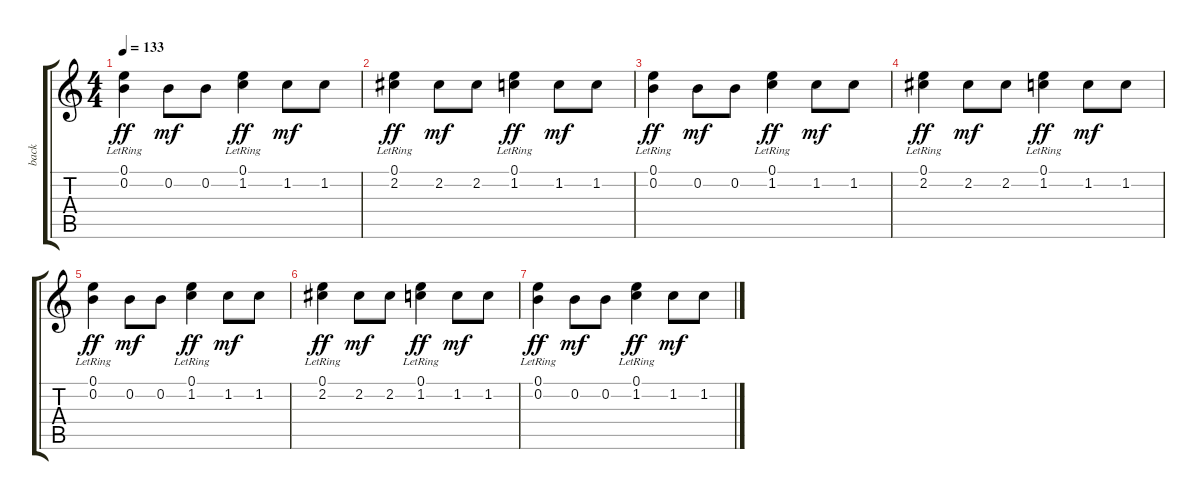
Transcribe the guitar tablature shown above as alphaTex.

\track ("back" "back") {instrument distortionguitar}
\staff {score tabs}
\tuning (E4 B3 G3 D3 A2 E2) {hide}
\ts (4 4)
\tempo 133
\clef g2
\ks c
(0.1{lr} 0.2{lr}).4{dy ff} 0.2.8{dy mf} 0.2.8 (0.1{lr} 1.2{lr}).4{dy ff} 1.2.8{dy mf} 1.2.8 |
(0.1{lr} 2.2{lr}).4{dy ff} 2.2.8{dy mf} 2.2.8 (0.1{lr} 1.2{lr}).4{dy ff} 1.2.8{dy mf} 1.2.8 |
(0.1{lr} 0.2{lr}).4{dy ff volume 5} 0.2.8{dy mf} 0.2.8 (0.1{lr} 1.2{lr}).4{dy ff} 1.2.8{dy mf} 1.2.8 |
(0.1{lr} 2.2{lr}).4{dy ff} 2.2.8{dy mf} 2.2.8 (0.1{lr} 1.2{lr}).4{dy ff} 1.2.8{dy mf} 1.2.8 |
(0.1{lr} 0.2{lr}).4{dy ff volume 2} 0.2.8{dy mf} 0.2.8 (0.1{lr} 1.2{lr}).4{dy ff} 1.2.8{dy mf} 1.2.8 |
(0.1{lr} 2.2{lr}).4{dy ff} 2.2.8{dy mf} 2.2.8 (0.1{lr} 1.2{lr}).4{dy ff} 1.2.8{dy mf} 1.2.8 |
(0.1{lr} 0.2{lr}).4{dy ff volume 0} 0.2.8{dy mf} 0.2.8 (0.1{lr} 1.2{lr}).4{dy ff} 1.2.8{dy mf} 1.2.8
